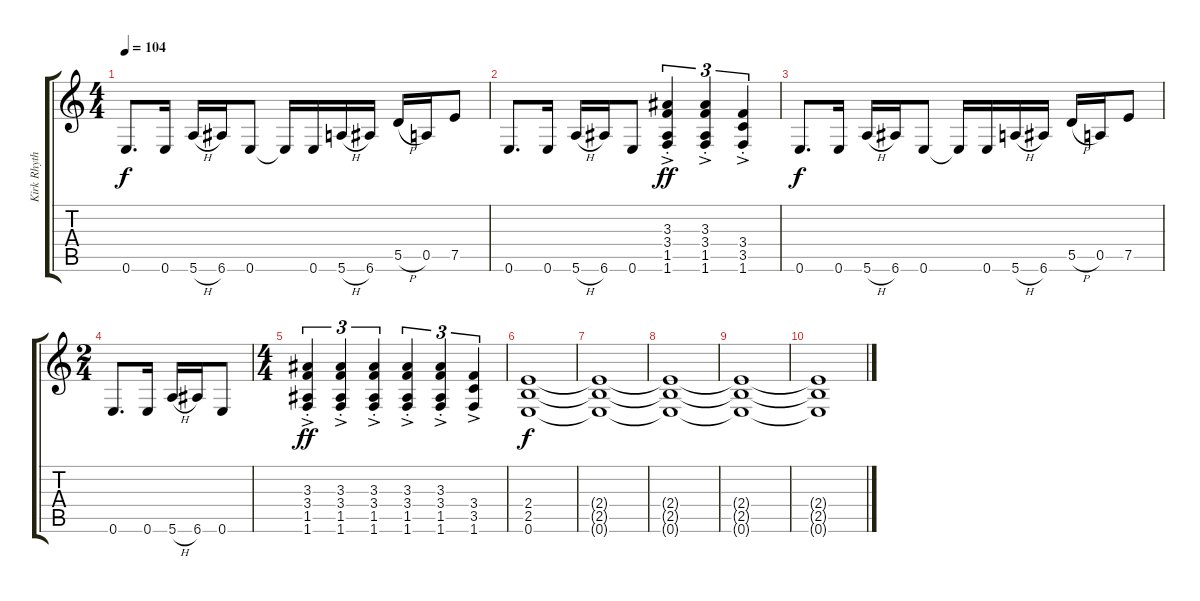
\track ("Kirk Rhythm" "Kirk Rhyth") {instrument distortionguitar}
\staff {score tabs}
\tuning (E4 B3 G3 D3 A2 E2) {hide}
\ts (4 4)
\tempo 104
\clef g2
\ks c
0.6.8{d dy f} 0.6.16 5.6{h}.16 6.6.16 0.6.8 0.6{t}.16 0.6.16 5.6{h}.16 6.6.16 5.5{h}.16 0.5.16 7.5.8 |
0.6.8{d} 0.6.16 5.6{h}.16 6.6.16 0.6.8 (3.3{ac st} 3.4{ac st} 1.5{ac st} 1.6{ac st}).4{tu (3 2) dy ff} (3.3{ac st} 3.4{ac st} 1.5{ac st} 1.6{ac st}).4{tu (3 2)} (3.4{ac st} 3.5{ac st} 1.6{ac st}).4{tu (3 2)} |
0.6.8{d dy f} 0.6.16 5.6{h}.16 6.6.16 0.6.8 0.6{t}.16 0.6.16 5.6{h}.16 6.6.16 5.5{h}.16 0.5.16 7.5.8 |
\ts (2 4)
0.6.8{d} 0.6.16 5.6{h}.16 6.6.16 0.6.8 |
\ts (4 4)
(3.3{ac st} 3.4{ac st} 1.5{ac st} 1.6{ac st}).4{tu (3 2) dy ff} (3.3{ac st} 3.4{ac st} 1.5{ac st} 1.6{ac st}).4{tu (3 2)} (3.3{ac st} 3.4{ac st} 1.5{ac st} 1.6{ac st}).4{tu (3 2)} (3.3{ac st} 3.4{ac st} 1.5{ac st} 1.6{ac st}).4{tu (3 2)} (3.3{ac st} 3.4{ac st} 1.5{ac st} 1.6{ac st}).4{tu (3 2)} (3.4{ac} 3.5{ac} 1.6{ac}).4{tu (3 2)} |
(2.4 2.5 0.6).1{dy f} |
(2.4{t} 2.5{t} 0.6{t}).1 |
(2.4{t} 2.5{t} 0.6{t}).1 |
(2.4{t} 2.5{t} 0.6{t}).1 |
(2.4{t} 2.5{t} 0.6{t}).1
